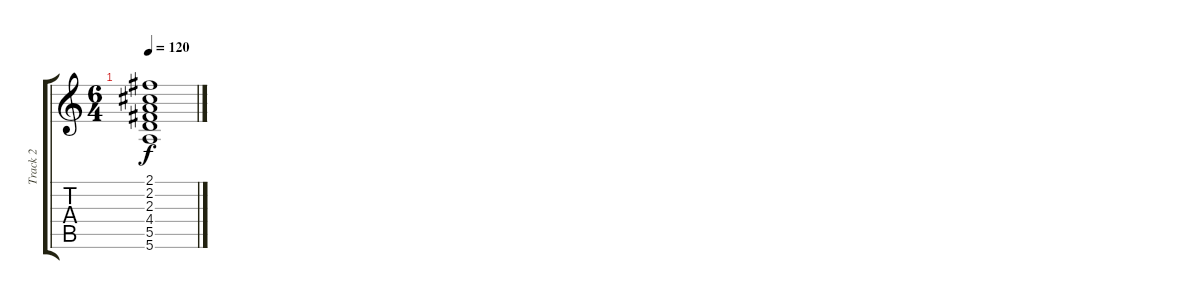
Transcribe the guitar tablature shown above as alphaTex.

\track ("Track 2" "Track 2") {instrument acousticguitarsteel}
\staff {score tabs}
\tuning (E4 B3 G3 D3 A2 E2) {hide}
\ts (6 4)
\tempo 120
\clef g2
\ks c
(2.1 2.2 2.3 4.4 5.5 5.6).1{dy f}
